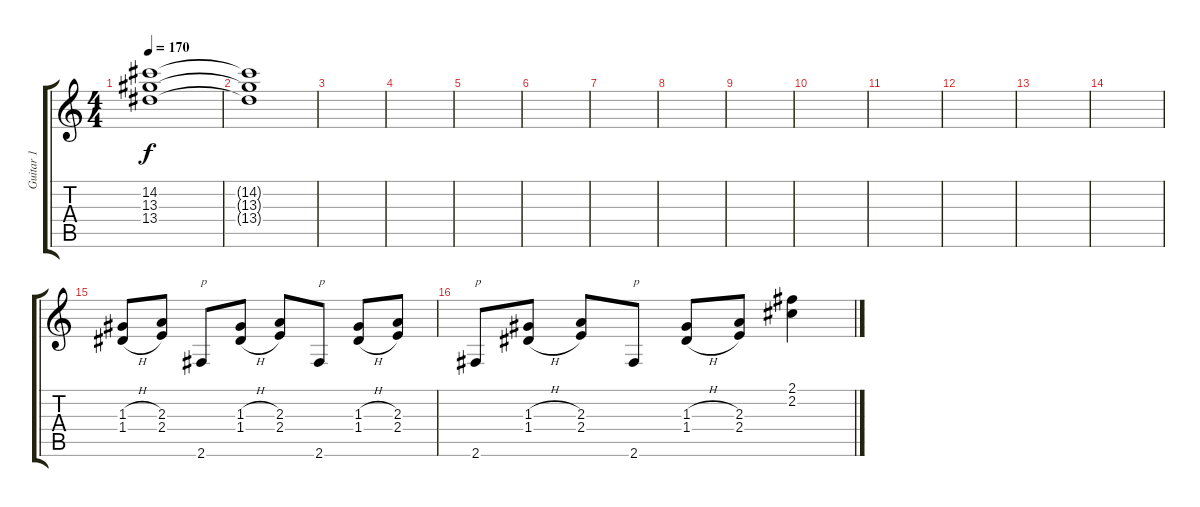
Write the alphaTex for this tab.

\track ("Guitar 1" "Guitar 1") {instrument distortionguitar}
\staff {score tabs}
\tuning (E4 B3 G3 D3 A2 E2) {hide}
\ts (4 4)
\tempo 170
\clef g2
\ks c
(14.2{t} 13.3{t} 13.4{t}).1{dy f} |
(14.2{t} 13.3{t} 13.4{t}).1 |
|
|
|
|
|
|
|
|
|
|
|
|
(1.3{h} 1.4{h}).8 (2.3 2.4).8 2.6.8{txt "p"} (1.3{h} 1.4{h}).8 (2.3 2.4).8 2.6.8{txt "p"} (1.3{h} 1.4{h}).8 (2.3 2.4).8 |
2.6.8{txt "p"} (1.3{h} 1.4{h}).8 (2.3 2.4).8 2.6.8{txt "p"} (1.3{h} 1.4{h}).8 (2.3 2.4).8 (2.1 2.2).4
